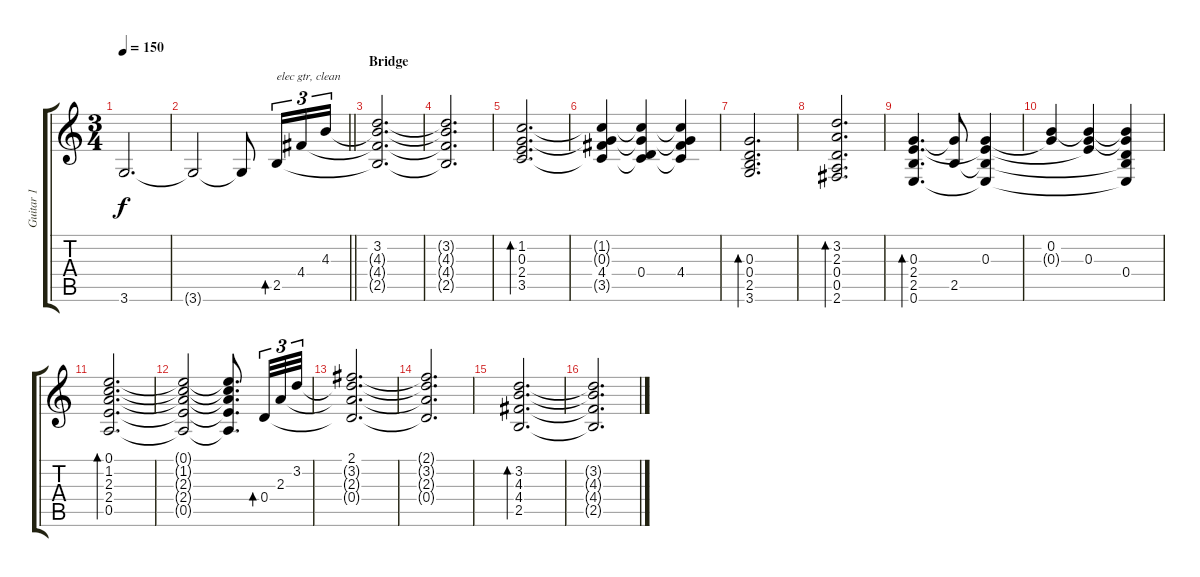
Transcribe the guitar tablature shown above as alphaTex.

\track ("Guitar 1" "Guitar 1") {instrument acousticguitarsteel}
\staff {score tabs}
\tuning (E4 B3 G3 D3 A2 E2) {hide}
\ts (3 4)
\tempo 150
\clef g2
\ks c
3.6.2{d dy f} |
\barLineRight lightlight
3.6{t}.2 3.6{t}.8 2.5.16{tu (3 2) bd 120 txt "elec gtr, clean" volume 12 balance 13 instrument electricguitarclean} 4.4.16{tu (3 2)} 4.3.16{tu (3 2)} |
\section ("" "Bridge")
(3.2 4.3{t} 4.4{t} 2.5{t}).2{d} |
(3.2{t} 4.3{t} 4.4{t} 2.5{t}).2{d} |
(1.2 0.3 2.4 3.5).2{d bd 240 volume 8} |
(1.2{t} 0.3{t} 4.4 3.5{t}).4 (1.2{t} 0.3{t} 0.4 3.5{t}).4 (1.2{t} 0.3{t} 4.4 3.5{t}).4 |
(0.3 0.4 2.5 3.6).2{d bd 240} |
(3.2 2.3 0.4 0.5 2.6).2{d bd 120} |
(0.3 2.4 2.5 0.6).4{d bd 120} (0.3{t} 2.5).8 (0.3 2.4{t} 2.5{t} 0.6{t}).4 |
(0.2 0.3{t}).4 (0.2{t} 0.3 2.4{t}).4 (0.2{t} 0.3{t} 0.4 2.5{t} 0.6{t}).4 |
(0.1 1.2 2.3 2.4 0.5).2{d bd 120} |
(0.1{t} 1.2{t} 2.3{t} 2.4{t} 0.5{t}).2 (0.1{t} 1.2{t} 2.3{t} 2.4{t} 0.5{t}).8{d} 0.4.32{tu (3 2) bd 120} 2.3.32{tu (3 2)} 3.2.32{tu (3 2)} |
(2.1 3.2{t} 2.3{t} 0.4{t}).2{d} |
(2.1{t} 3.2{t} 2.3{t} 0.4{t}).2{d} |
(3.2 4.3 4.4 2.5).2{d bd 120} |
(3.2{t} 4.3{t} 4.4{t} 2.5{t}).2{d}
